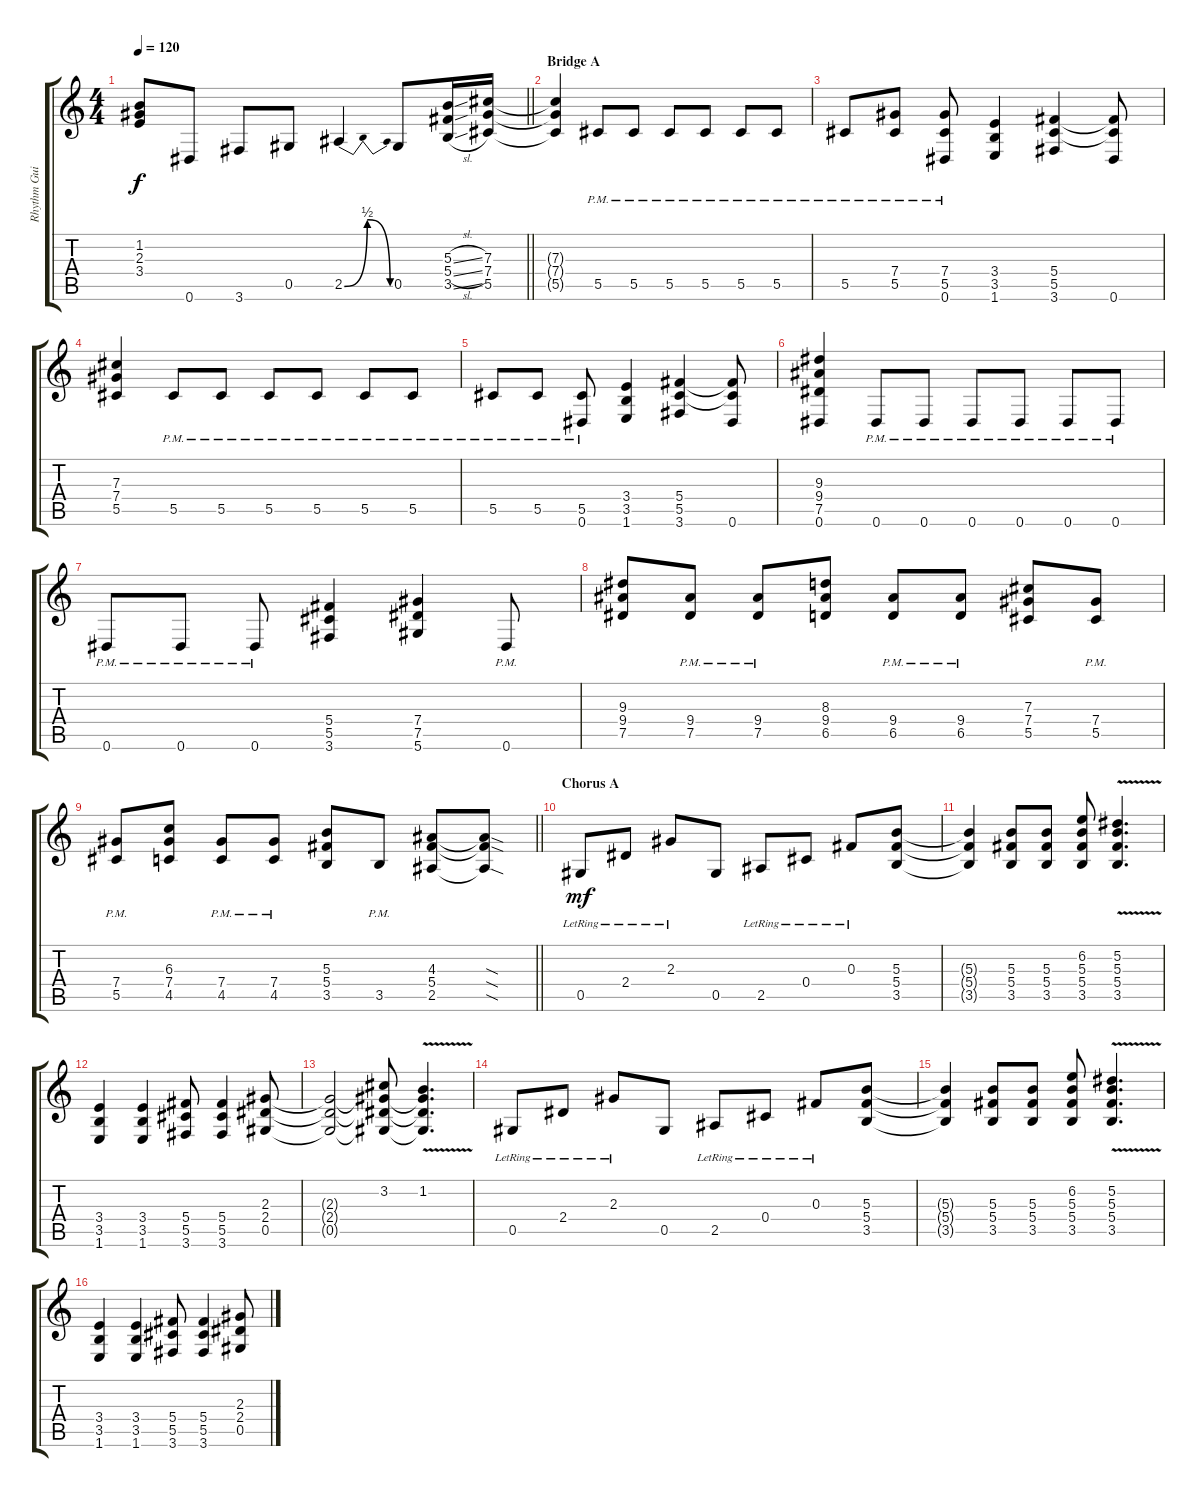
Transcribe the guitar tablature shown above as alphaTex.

\track ("Rhythm Guitar I" "Rhythm Gui") {instrument overdrivenguitar}
\staff {score tabs}
\tuning (Eb4 Bb3 Gb3 Db3 Ab2 Eb2) {hide}
\ts (4 4)
\tempo 120
\clef g2
\barLineRight lightlight
\ks c
(1.2 2.3 3.4).8{dy f} 0.6.8 3.6.8 0.5.8 2.5{be (bendrelease 0 0 20 2 30 2 60 0)}.4 0.5.8 (5.3{sl} 5.4{sl} 3.5{sl}).16 (7.3 7.4 5.5).16 |
\section ("" "Bridge A")
(7.3{t} 7.4{t} 5.5{t}).4 5.5{pm}.8 5.5{pm}.8 5.5{pm}.8 5.5{pm}.8 5.5{pm}.8 5.5{pm}.8 |
5.5{pm}.8 (7.4{pm} 5.5{pm}).8 (7.4{pm} 5.5{pm} 0.6{pm}).8 (3.4 3.5 1.6).4 (5.4 5.5 3.6).4 (5.4{t} 5.5{t} 0.6).8 |
(7.3 7.4 5.5).4 5.5{pm}.8 5.5{pm}.8 5.5{pm}.8 5.5{pm}.8 5.5{pm}.8 5.5{pm}.8 |
5.5{pm}.8 5.5{pm}.8 (5.5{pm} 0.6{pm}).8 (3.4 3.5 1.6).4 (5.4 5.5 3.6).4 (5.4{t} 5.5{t} 0.6).8 |
(9.3 9.4 7.5 0.6).4 0.6{pm}.8 0.6{pm}.8 0.6{pm}.8 0.6{pm}.8 0.6{pm}.8 0.6{pm}.8 |
0.6{pm}.8 0.6{pm}.8 0.6{pm}.8 (5.4 5.5 3.6).4 (7.4 7.5 5.6).4 0.6{pm}.8 |
(9.3 9.4 7.5).8 (9.4{pm} 7.5{pm}).8 (9.4{pm} 7.5{pm}).8 (8.3 9.4 6.5).8 (9.4{pm} 6.5{pm}).8 (9.4{pm} 6.5{pm}).8 (7.3 7.4 5.5).8 (7.4{pm} 5.5{pm}).8 |
\barLineRight lightlight
(7.4{pm} 5.5{pm}).8 (6.3 7.4 4.5).8 (7.4{pm} 4.5{pm}).8 (7.4{pm} 4.5{pm}).8 (5.3 5.4 3.5).8 3.5{pm}.8 (4.3 5.4 2.5).8 (4.3{sod t} 5.4{sod t} 2.5{sod t}).8 |
\section ("" "Chorus A")
0.5{lr}.8{dy mf} 2.4{lr}.8 2.3{lr}.8 0.5.8 2.5{lr}.8 0.4{lr}.8 0.3{lr}.8 (5.3 5.4 3.5).8 |
(5.3{t} 5.4{t} 3.5{t}).4 (5.3 5.4 3.5).8 (5.3 5.4 3.5).8 (6.2 5.3 5.4 3.5).8 (5.2{v} 5.3 5.4 3.5).4{d} |
(3.4 3.5 1.6).4 (3.4 3.5 1.6).4 (5.4 5.5 3.6).8 (5.4 5.5 3.6).4 (2.3 2.4 0.5).8 |
(2.3{t} 2.4{t} 0.5{t}).2 (3.2 2.3{t} 2.4{t} 0.5{t}).8 (1.2{v} 2.3{t} 2.4{t} 0.5{t}).4{d} |
0.5{lr}.8 2.4{lr}.8 2.3{lr}.8 0.5.8 2.5{lr}.8 0.4{lr}.8 0.3{lr}.8 (5.3 5.4 3.5).8 |
(5.3{t} 5.4{t} 3.5{t}).4 (5.3 5.4 3.5).8 (5.3 5.4 3.5).8 (6.2 5.3 5.4 3.5).8 (5.2{v} 5.3 5.4 3.5).4{d} |
(3.4 3.5 1.6).4 (3.4 3.5 1.6).4 (5.4 5.5 3.6).8 (5.4 5.5 3.6).4 (2.3 2.4 0.5).8
